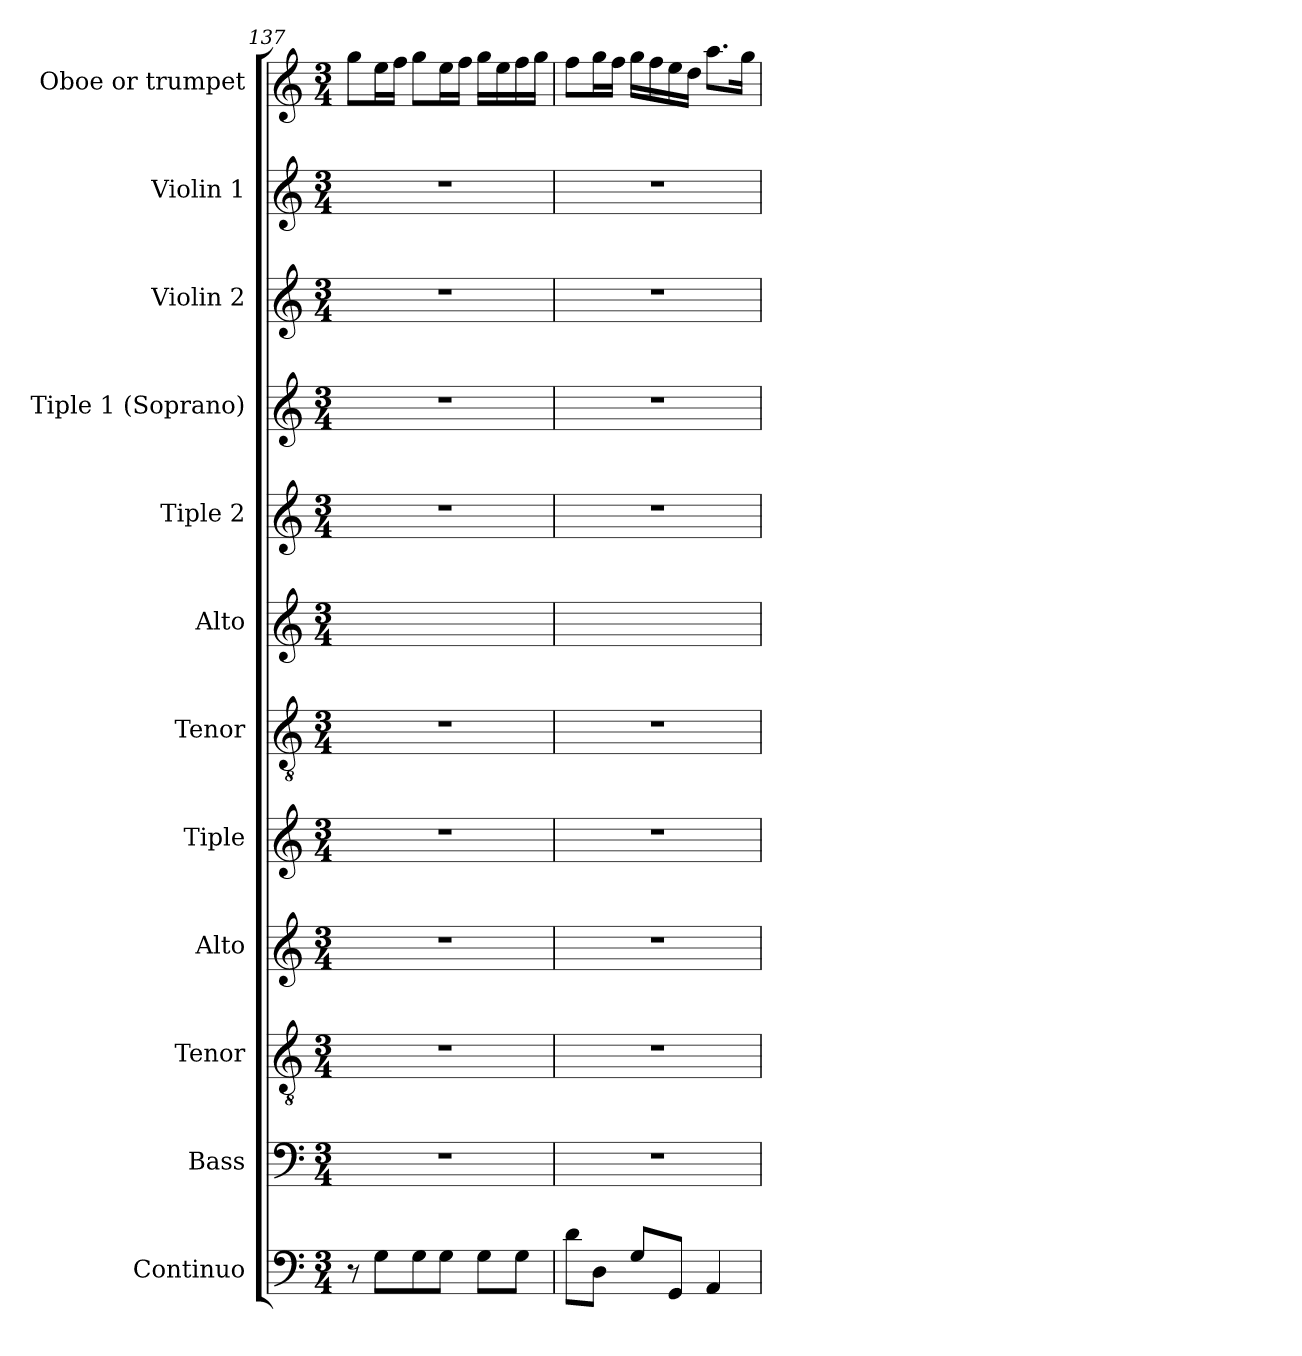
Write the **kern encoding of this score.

**kern	**kern	**kern	**kern	**kern	**kern	**kern	**kern	**kern	**kern	**kern	**kern
*part12	*part11	*part10	*part9	*part8	*part7	*part6	*part5	*part4	*part3	*part2	*part1
*staff12	*staff11	*staff10	*staff9	*staff8	*staff7	*staff6	*staff5	*staff4	*staff3	*staff2	*staff1
*I"Continuo	*I"Bass	*I"Tenor	*I"Alto	*I"Tiple	*I"Tenor	*I"Alto	*I"Tiple 2	*I"Tiple 1 (Soprano)	*I"Violin 2	*I"Violin 1	*I"Oboe or trumpet
*	*I'B.	*I'T.	*I'A.	*	*I'T.	*I'A.	*	*I'S1.	*I'Vln. 2	*I'Vln. 1	*I'Ob.
*clefF4	*clefF4	*clefGv2	*clefG2	*clefG2	*clefGv2	*clefG2	*clefG2	*clefG2	*clefG2	*clefG2	*clefG2
*	*	*ITrd7c12	*	*	*ITrd7c12	*	*	*	*	*	*
*k[]	*k[]	*k[]	*k[]	*k[]	*k[]	*k[]	*k[]	*k[]	*k[]	*k[]	*k[]
*C:	*C:	*C:	*C:	*C:	*C:	*C:	*C:	*C:	*C:	*C:	*C:
*M3/4	*M3/4	*M3/4	*M3/4	*M3/4	*M3/4	*M3/4	*M3/4	*M3/4	*M3/4	*M3/4	*M3/4
=137	=137	=137	=137	=137	=137	=137	=137	=137	=137	=137	=137
!	!LO:N:vis=1	!LO:N:vis=1	!LO:N:vis=1	!LO:N:vis=1	!LO:N:vis=1	!LO:N:vis=1	!LO:N:vis=1	!LO:N:vis=1	!LO:N:vis=1	!LO:N:vis=1	!
8r	2.r	2.r	2.r	2.r	2.r	2.ryy	2.r	2.r	2.r	2.r	8ggi\L
8Gi\L	.	.	.	.	.	.	.	.	.	.	16eei\L
.	.	.	.	.	.	.	.	.	.	.	16ffi\JJ
8Gi\	.	.	.	.	.	.	.	.	.	.	8ggi\L
8Gi\J	.	.	.	.	.	.	.	.	.	.	16eei\L
.	.	.	.	.	.	.	.	.	.	.	16ffi\JJ
8Gi\L	.	.	.	.	.	.	.	.	.	.	16ggi\LL
.	.	.	.	.	.	.	.	.	.	.	16eei\
8Gi\J	.	.	.	.	.	.	.	.	.	.	16ffi\
.	.	.	.	.	.	.	.	.	.	.	16ggi\JJ
=138	=138	=138	=138	=138	=138	=138	=138	=138	=138	=138	=138
!	!LO:N:vis=1	!LO:N:vis=1	!LO:N:vis=1	!LO:N:vis=1	!LO:N:vis=1	!LO:N:vis=1	!LO:N:vis=1	!LO:N:vis=1	!LO:N:vis=1	!LO:N:vis=1	!
8di\L	2.r	2.r	2.r	2.r	2.r	2.ryy	2.r	2.r	2.r	2.r	8ffi\L
8Di\J	.	.	.	.	.	.	.	.	.	.	16ggi\L
.	.	.	.	.	.	.	.	.	.	.	16ffi\JJ
8Gi/L	.	.	.	.	.	.	.	.	.	.	16ggi\LL
.	.	.	.	.	.	.	.	.	.	.	16ffi\
8GGi/J	.	.	.	.	.	.	.	.	.	.	16eei\
.	.	.	.	.	.	.	.	.	.	.	16ddi\JJ
4AAi/	.	.	.	.	.	.	.	.	.	.	8.aai\L
.	.	.	.	.	.	.	.	.	.	.	16ggi\Jk
=	=	=	=	=	=	=	=	=	=	=	=
*-	*-	*-	*-	*-	*-	*-	*-	*-	*-	*-	*-
